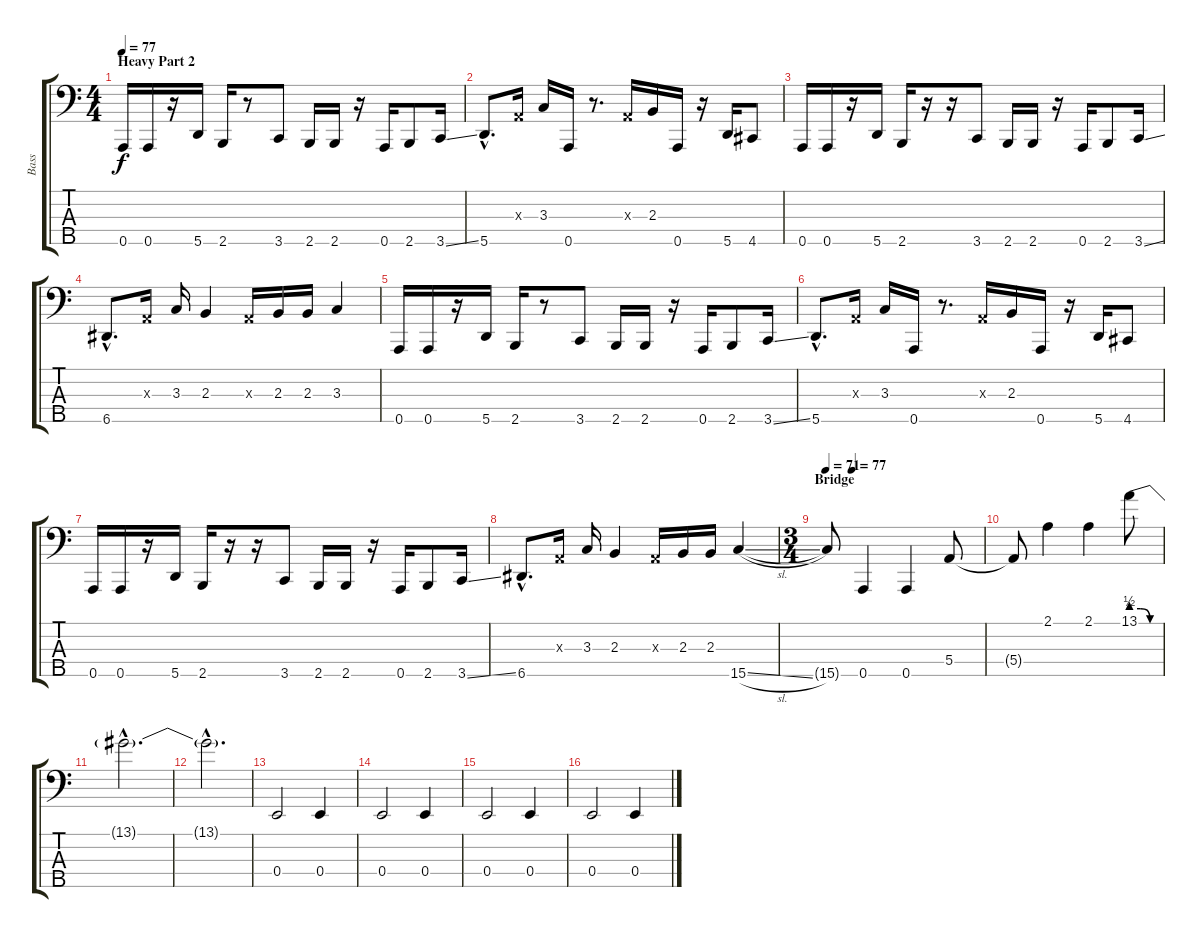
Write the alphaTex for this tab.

\track ("Bass" "Bass") {instrument electricbasspick}
\staff {score tabs}
\tuning (G2 D2 A1 E1 A0) {hide}
\ts (4 4)
\section ("" "Heavy Part 2")
\tempo 77
\clef f4
\ks c
0.5.16{dy f} 0.5.16 r.16 5.5.16 2.5.16 r.8 3.5.8 2.5.16 2.5.16 r.16 0.5.16 2.5.8 3.5{ss}.16 |
5.5{hac}.8{d} 0.3{x}.16 3.3.16 0.5.16 r.8{d} 0.3{x}.16 2.3.16 0.5.16 r.16 5.5.16 4.5.8 |
0.5.16 0.5.16 r.16 5.5.16 2.5.16 r.16 r.16 3.5.8 2.5.16 2.5.16 r.16 0.5.16 2.5.8 3.5{ss}.16 |
6.5{hac}.8{d} 0.3{x}.16 3.3.16 2.3.4 0.3{x}.16 2.3.16 2.3.16 3.3.4 |
0.5.16 0.5.16 r.16 5.5.16 2.5.16 r.8 3.5.8 2.5.16 2.5.16 r.16 0.5.16 2.5.8 3.5{ss}.16 |
5.5{hac}.8{d} 0.3{x}.16 3.3.16 0.5.16 r.8{d} 0.3{x}.16 2.3.16 0.5.16 r.16 5.5.16 4.5.8 |
0.5.16 0.5.16 r.16 5.5.16 2.5.16 r.16 r.16 3.5.8 2.5.16 2.5.16 r.16 0.5.16 2.5.8 3.5{ss}.16 |
6.5{hac}.8{d} 0.3{x}.16 3.3.16 2.3.4 0.3{x}.16 2.3.16 2.3.16 15.5{sl}.4 |
\ts (3 4)
\section ("" "Bridge")
\tempo 71
\tempo (77 0.16666666666666666)
15.5{t}.8 0.5.4 0.5.4 5.4.8 |
5.4{t}.8 2.1.4 2.1.4 13.1{be (custom 0 2 20 2 40 0 60 0)}.8 |
13.1{hac t}.2{d} |
13.1{hac t}.2{d} |
0.4.2 0.4.4 |
0.4.2 0.4.4 |
0.4.2 0.4.4 |
0.4.2 0.4.4
